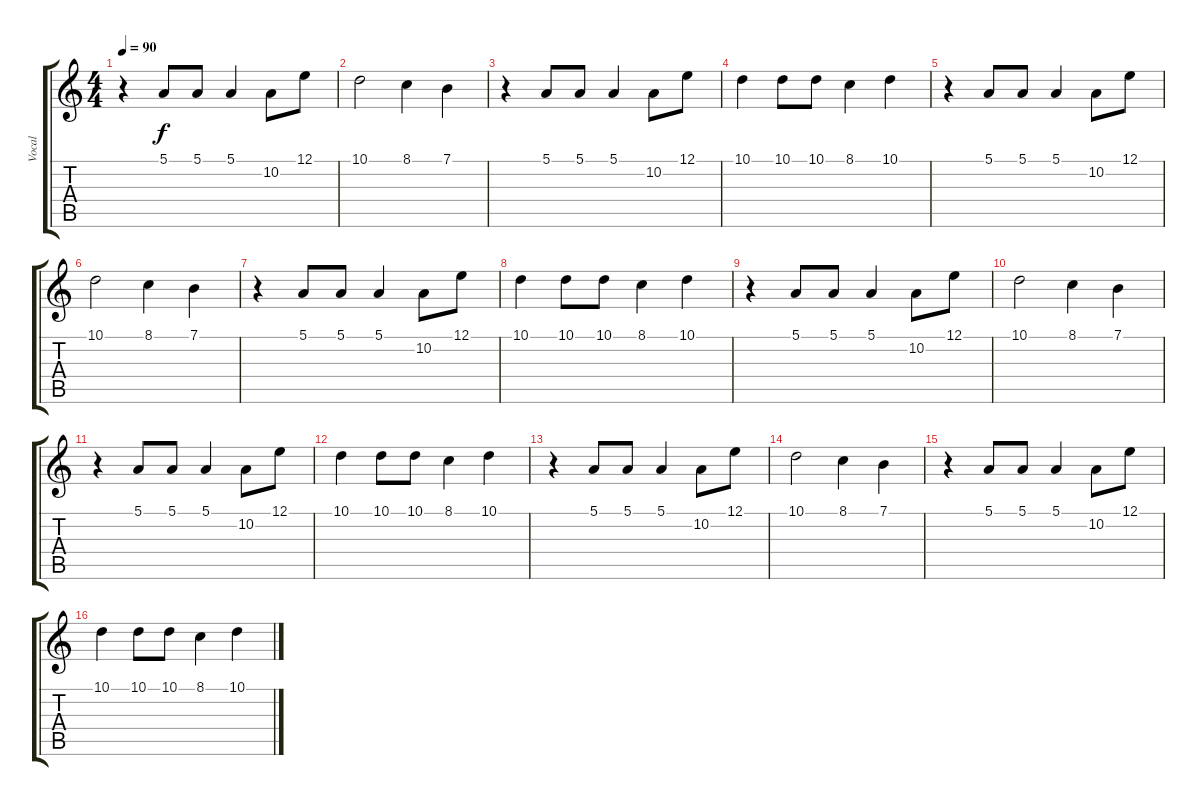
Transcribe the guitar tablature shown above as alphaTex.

\track ("Vocal" "Vocal") {instrument tenorsax}
\staff {score tabs}
\tuning (E4 B3 G3 D3 A2 E2) {hide}
\ts (4 4)
\tempo 90
\clef g2
\ks c
r.4{dy f} 5.1.8 5.1.8 5.1.4 10.2.8 12.1.8 |
10.1.2 8.1.4 7.1.4 |
r.4 5.1.8 5.1.8 5.1.4 10.2.8 12.1.8 |
10.1.4 10.1.8 10.1.8 8.1.4 10.1.4 |
r.4 5.1.8 5.1.8 5.1.4 10.2.8 12.1.8 |
10.1.2 8.1.4 7.1.4 |
r.4 5.1.8 5.1.8 5.1.4 10.2.8 12.1.8 |
10.1.4 10.1.8 10.1.8 8.1.4 10.1.4 |
r.4 5.1.8 5.1.8 5.1.4 10.2.8 12.1.8 |
10.1.2 8.1.4 7.1.4 |
r.4 5.1.8 5.1.8 5.1.4 10.2.8 12.1.8 |
10.1.4 10.1.8 10.1.8 8.1.4 10.1.4 |
r.4 5.1.8 5.1.8 5.1.4 10.2.8 12.1.8 |
10.1.2 8.1.4 7.1.4 |
r.4 5.1.8 5.1.8 5.1.4 10.2.8 12.1.8 |
10.1.4 10.1.8 10.1.8 8.1.4 10.1.4
